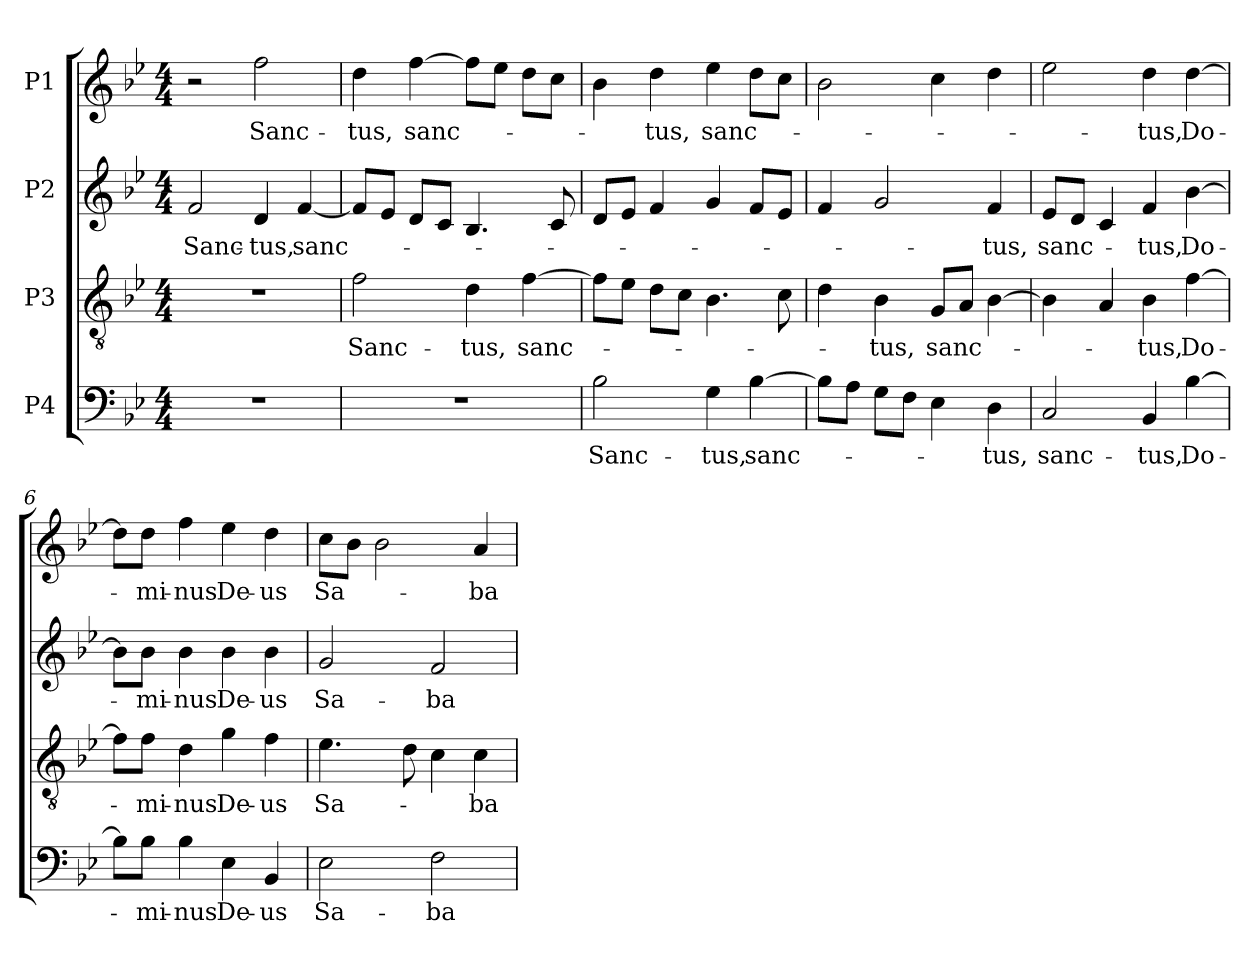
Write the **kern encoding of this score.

**kern	**text	**kern	**text	**kern	**text	**kern	**text
*part4	*part4	*part3	*part3	*part2	*part2	*part1	*part1
*staff4	*staff4	*staff3	*staff3	*staff2	*staff2	*staff1	*staff1
*I"P4	*	*I"P3	*	*I"P2	*	*I"P1	*
!!LO:PB:g=z
*clefF4	*	*clefGv2	*	*clefG2	*	*clefG2	*
*	*	*ITrd7c12	*	*	*	*	*
*k[b-e-]	*	*k[b-e-]	*	*k[b-e-]	*	*k[b-e-]	*
*B-:	*	*B-:	*	*B-:	*	*B-:	*
*M4/4	*	*M4/4	*	*M4/4	*	*M4/4	*
=1	=1	=1	=1	=1	=1	=1	=1
!	!	!	!	!	!LO:LY:b:color=#000000	!	!
1r	.	1r	.	2fi/	Sanc-	2r	.
!	!	!	!	!	!LO:LY:b:color=#000000	!	!
!	!	!	!	!	!	!	!LO:LY:b:color=#000000
.	.	.	.	4di/	-tus,	2ffi\	Sanc-
!	!	!	!	!	!LO:LY:b:color=#000000	!	!
.	.	.	.	[4fi/	sanc-	.	.
=2	=2	=2	=2	=2	=2	=2	=2
!	!	!	!LO:LY:b:color=#000000	!	!	!	!
!	!	!	!	!	!	!	!LO:LY:b:color=#000000
1r	.	2Fi\	Sanc-	8fi/L]	.	4ddi\	-tus,
.	.	.	.	8e-i/J	.	.	.
!	!	!	!	!	!	!	!LO:LY:b:color=#000000
.	.	.	.	8di/L	.	[4ffi\	sanc-
.	.	.	.	8ci/J	.	.	.
!	!	!	!LO:LY:b:color=#000000	!	!	!	!
.	.	4Di\	-tus,	4.B-i/	.	8ffi\L]	.
.	.	.	.	.	.	8ee-i\J	.
!	!	!	!LO:LY:b:color=#000000	!	!	!	!
.	.	[4Fi\	sanc-	.	.	8ddi\L	.
.	.	.	.	8ci/	.	8cci\J	.
=3	=3	=3	=3	=3	=3	=3	=3
!	!LO:LY:b:color=#000000	!	!	!	!	!	!
2B-i\	Sanc-	8Fi\L]	.	8di/L	.	4b-i\	.
.	.	8E-i\J	.	8e-i/J	.	.	.
!	!	!	!	!	!	!	!LO:LY:b:color=#000000
.	.	8Di\L	.	4fi/	.	4ddi\	-tus,
.	.	8Ci\J	.	.	.	.	.
!	!LO:LY:b:color=#000000	!	!	!	!	!	!
!	!	!	!	!	!	!	!LO:LY:b:color=#000000
4Gi\	-tus,	4.BB-i\	.	4gi/	.	4ee-i\	sanc-
!	!LO:LY:b:color=#000000	!	!	!	!	!	!
[4B-i\	sanc-	.	.	8fi/L	.	8ddi\L	.
.	.	8Ci\	.	8e-i/J	.	8cci\J	.
=4	=4	=4	=4	=4	=4	=4	=4
8B-i\L]	.	4Di\	.	4fi/	.	2b-i\	.
8Ai\J	.	.	.	.	.	.	.
!	!	!	!LO:LY:b:color=#000000	!	!	!	!
8Gi\L	.	4BB-i\	-tus,	2gi/	.	.	.
8Fi\J	.	.	.	.	.	.	.
!	!	!	!LO:LY:b:color=#000000	!	!	!	!
4E-i\	.	8GGi/L	sanc-	.	.	4cci\	.
.	.	8AAi/J	.	.	.	.	.
!	!LO:LY:b:color=#000000	!	!	!	!	!	!
!	!	!	!	!	!LO:LY:b:color=#000000	!	!
4Di\	-tus,	[4BB-i\	.	4fi/	-tus,	4ddi\	.
=5	=5	=5	=5	=5	=5	=5	=5
!	!LO:LY:b:color=#000000	!	!	!	!	!	!
!	!	!	!	!	!LO:LY:b:color=#000000	!	!
2Ci/	sanc-	4BB-i\]	.	8e-i/L	sanc-	2ee-i\	.
.	.	.	.	8di/J	.	.	.
.	.	4AAi/	.	4ci/	.	.	.
!	!LO:LY:b:color=#000000	!	!	!	!	!	!
!	!	!	!LO:LY:b:color=#000000	!	!	!	!
!	!	!	!	!	!LO:LY:b:color=#000000	!	!
!	!	!	!	!	!	!	!LO:LY:b:color=#000000
4BB-i/	-tus,	4BB-i\	-tus,	4fi/	-tus,	4ddi\	-tus,
!	!LO:LY:b:color=#000000	!	!	!	!	!	!
!	!	!	!LO:LY:b:color=#000000	!	!	!	!
!	!	!	!	!	!LO:LY:b:color=#000000	!	!
!	!	!	!	!	!	!	!LO:LY:b:color=#000000
[4B-i\	Do-	[4Fi\	Do-	[4b-i\	Do-	[4ddi\	Do-
!!LO:LB:g=z
=6	=6	=6	=6	=6	=6	=6	=6
8B-i\L]	.	8Fi\L]	.	8b-i\L]	.	8ddi\L]	.
!	!LO:LY:b:color=#000000	!	!	!	!	!	!
!	!	!	!LO:LY:b:color=#000000	!	!	!	!
!	!	!	!	!	!LO:LY:b:color=#000000	!	!
!	!	!	!	!	!	!	!LO:LY:b:color=#000000
8B-i\J	-mi-	8Fi\J	-mi-	8b-i\J	-mi-	8ddi\J	-mi-
!	!LO:LY:b:color=#000000	!	!	!	!	!	!
!	!	!	!LO:LY:b:color=#000000	!	!	!	!
!	!	!	!	!	!LO:LY:b:color=#000000	!	!
!	!	!	!	!	!	!	!LO:LY:b:color=#000000
4B-i\	-nus	4Di\	-nus	4b-i\	-nus	4ffi\	-nus
!	!LO:LY:b:color=#000000	!	!	!	!	!	!
!	!	!	!LO:LY:b:color=#000000	!	!	!	!
!	!	!	!	!	!LO:LY:b:color=#000000	!	!
!	!	!	!	!	!	!	!LO:LY:b:color=#000000
4E-i\	De-	4Gi\	De-	4b-i\	De-	4ee-i\	De-
!	!LO:LY:b:color=#000000	!	!	!	!	!	!
!	!	!	!LO:LY:b:color=#000000	!	!	!	!
!	!	!	!	!	!LO:LY:b:color=#000000	!	!
!	!	!	!	!	!	!	!LO:LY:b:color=#000000
4BB-i/	-us	4Fi\	-us	4b-i\	-us	4ddi\	-us
=7	=7	=7	=7	=7	=7	=7	=7
!	!LO:LY:b:color=#000000	!	!	!	!	!	!
!	!	!	!LO:LY:b:color=#000000	!	!	!	!
!	!	!	!	!	!LO:LY:b:color=#000000	!	!
!	!	!	!	!	!	!	!LO:LY:b:color=#000000
2E-i\	Sa-	4.E-i\	Sa-	2gi/	Sa-	8cci\L	Sa-
.	.	.	.	.	.	8b-i\J	.
.	.	.	.	.	.	2b-i\	.
.	.	8Di\	.	.	.	.	.
!	!LO:LY:b:color=#000000	!	!	!	!	!	!
!	!	!	!	!	!LO:LY:b:color=#000000	!	!
2Fi\	-ba-	4Ci\	.	2fi/	-ba-	.	.
!	!	!	!LO:LY:b:color=#000000	!	!	!	!
!	!	!	!	!	!	!	!LO:LY:b:color=#000000
.	.	4Ci\	-ba-	.	.	4ai/	-ba-
=	=	=	=	=	=	=	=
*-	*-	*-	*-	*-	*-	*-	*-
